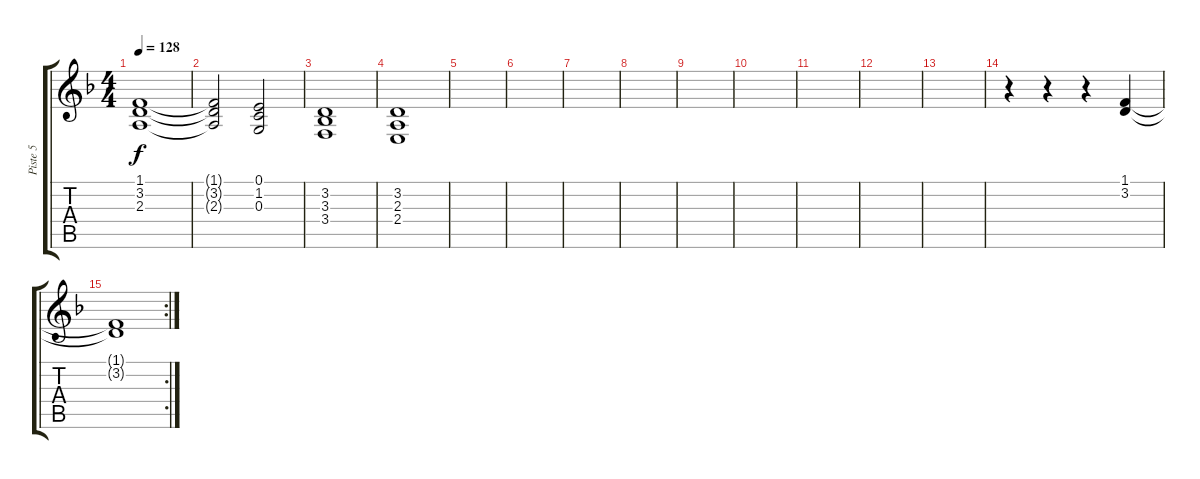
\track ("Piste 5" "Piste 5") {instrument acousticgrandpiano}
\staff {score tabs}
\tuning (E4 B3 G3 D3 A2 E2) {hide}
\ts (4 4)
\tempo 128
\clef g2
\ks f
(1.1 3.2 2.3).1{dy f} |
(1.1{t} 3.2{t} 2.3{t}).2 (0.1 1.2 0.3).2 |
(3.2 3.3 3.4).1 |
(3.2 2.3 2.4).1 |
|
|
|
|
|
|
|
|
|
r.4 r.4 r.4 (1.1 3.2).4 |
\rc 2
(1.1{t} 3.2{t}).1
